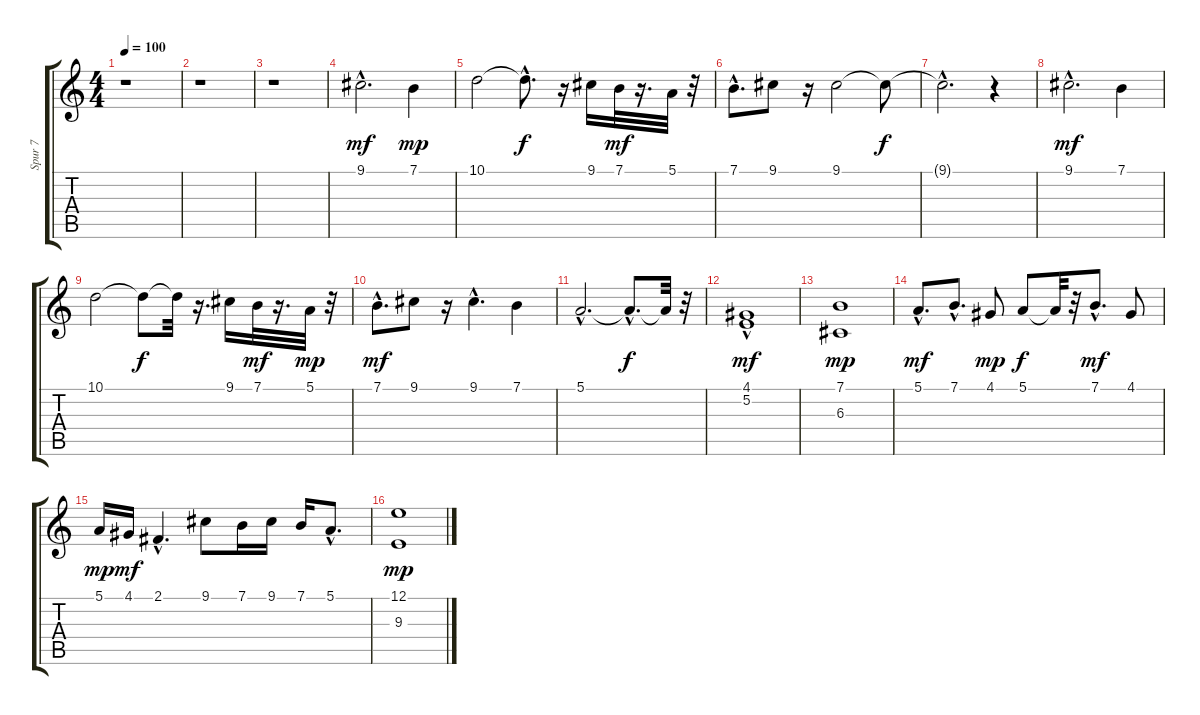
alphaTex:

\track ("Spur 7" "Spur 7") {instrument choiraahs}
\staff {score tabs}
\tuning (E4 B3 G3 D3 A2 E2) {hide}
\ts (4 4)
\tempo 100
\clef g2
\ks c
r.1{dy mf instrument choiraahs} |
r.1 |
r.1 |
9.1{hac}.2{d} 7.1.4{dy mp} |
10.1.2 10.1{hac t}.8{d dy f} r.16 9.1.16 7.1.32{dy mf} r.16{d} 5.1.32 r.32 |
7.1{hac}.8{d} 9.1.8 r.16 9.1.2 9.1{t}.8{dy f} |
9.1{hac t}.2{d} r.4 |
9.1{hac}.2{d dy mf} 7.1.4 |
10.1.2 10.1{t}.8{dy f} 10.1{t}.32 r.16{d} 9.1.16 7.1.32{dy mf} r.16{d} 5.1.32{dy mp} r.32 |
7.1{hac}.8{d dy mf} 9.1.8 r.16 9.1{hac}.4{d} 7.1.4 |
5.1{hac}.2{d} 5.1{hac t}.8{d dy f} 5.1{t}.32 r.32 |
(4.1 5.2{hac}).1{dy mf} |
(7.1 6.3).1{dy mp} |
5.1{hac}.8{d dy mf} 7.1{hac}.8{d} 4.1.8{dy mp} 5.1.8{dy f} 5.1{t}.32 r.32 7.1{hac}.8{d dy mf} 4.1.8 |
5.1.16{dy mp} 4.1.16{dy mf} 2.1{hac}.4{d} 9.1.8 7.1.16 9.1.16 7.1.16 5.1{hac}.8{d} |
(12.1 9.3).1{dy mp}
